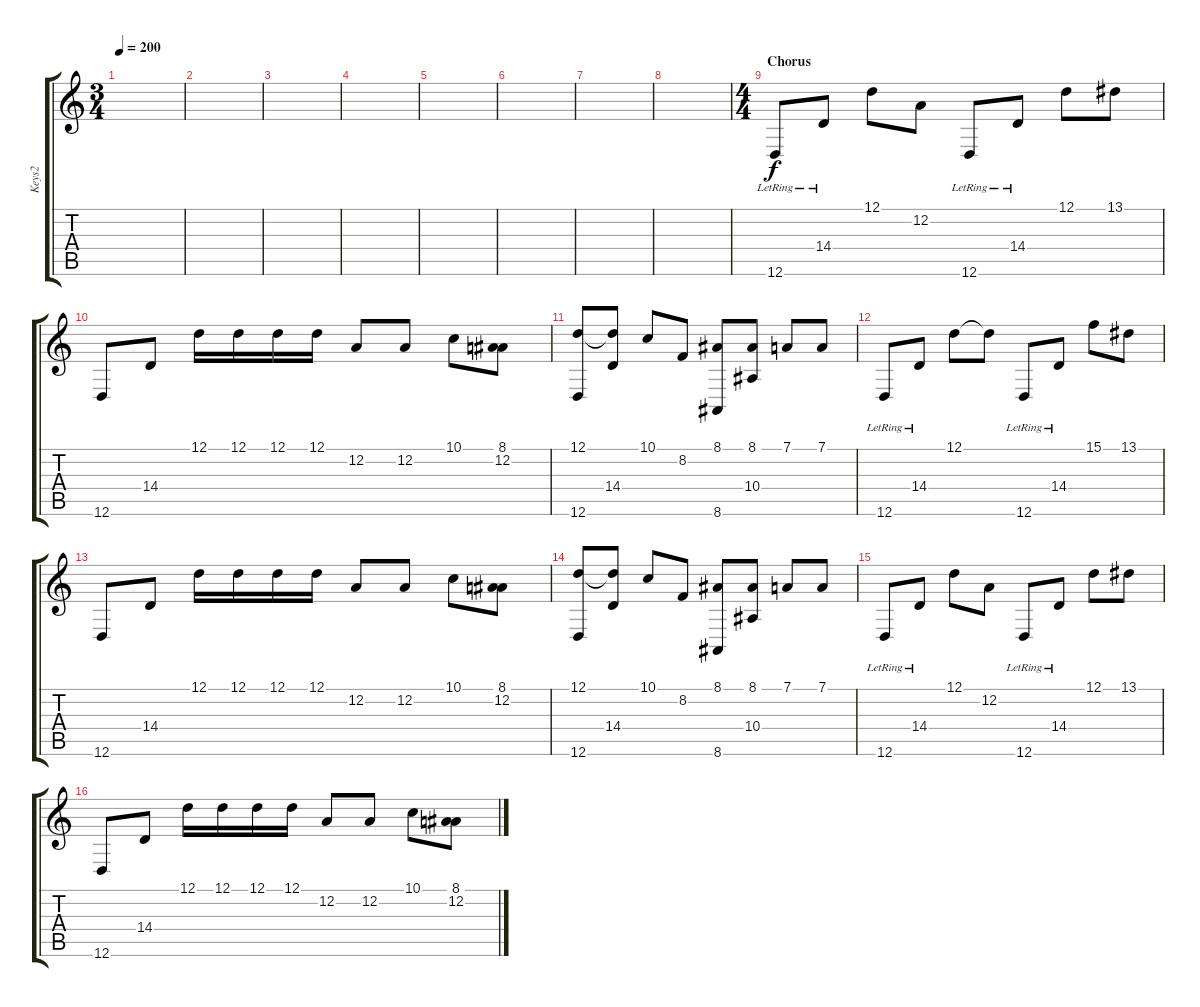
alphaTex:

\track ("Keys2" "Keys2") {instrument musicbox}
\staff {score tabs}
\tuning (D4 A3 F3 C3 G2 D2) {hide}
\ts (3 4)
\tempo 200
\clef g2
\ks c
|
|
|
|
|
|
|
|
\ts (4 4)
\section ("" "Chorus")
12.6{lr}.8 14.4{lr}.8 12.1.8 12.2.8 12.6{lr}.8 14.4{lr}.8 12.1.8 13.1.8 |
12.6.8 14.4.8 12.1.16 12.1.16 12.1.16 12.1.16 12.2.8 12.2.8 10.1.8 (8.1 12.2).8 |
(12.1 12.6).8 (12.1{t} 14.4).8 10.1.8 8.2.8 (8.1 8.6).8 (8.1 10.4).8 7.1.8 7.1.8 |
12.6{lr}.8 14.4{lr}.8 12.1.8 12.1{t}.8 12.6{lr}.8 14.4{lr}.8 15.1.8 13.1.8 |
12.6.8 14.4.8 12.1.16 12.1.16 12.1.16 12.1.16 12.2.8 12.2.8 10.1.8 (8.1 12.2).8 |
(12.1 12.6).8 (12.1{t} 14.4).8 10.1.8 8.2.8 (8.1 8.6).8 (8.1 10.4).8 7.1.8 7.1.8 |
12.6{lr}.8 14.4{lr}.8 12.1.8 12.2.8 12.6{lr}.8 14.4{lr}.8 12.1.8 13.1.8 |
12.6.8 14.4.8 12.1.16 12.1.16 12.1.16 12.1.16 12.2.8 12.2.8 10.1.8 (8.1 12.2).8
